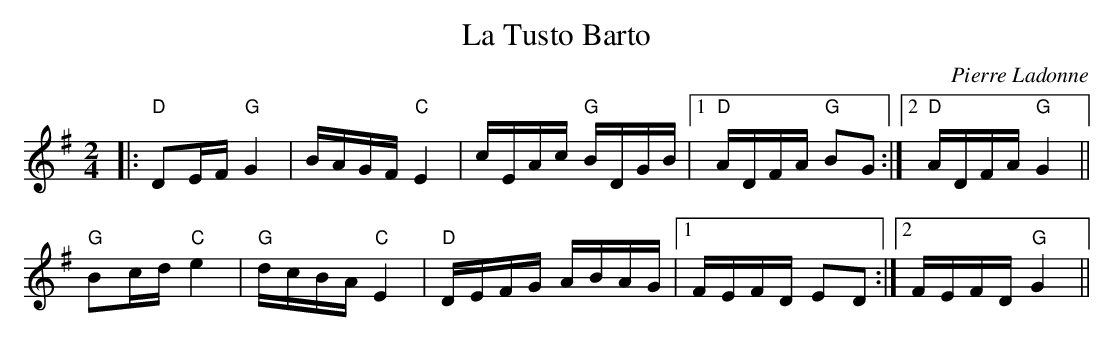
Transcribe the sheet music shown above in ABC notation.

X:1
T:Tusto Barto, La
C:Pierre Ladonne
E:14
L:1/16
M:2/4
K:G major
|:"D"D2EF "G"G4|BAGF "C"E4|cEAc "G"BDGB|1 "D"ADFA "G"B2G2:|2 "D"ADFA "G"G4||*
"G"B2cd "C"e4|"G"dcBA "C"E4|"D"DEFG ABAG|1 FEFD E2D2:|2 FEFD "G"G4||**
